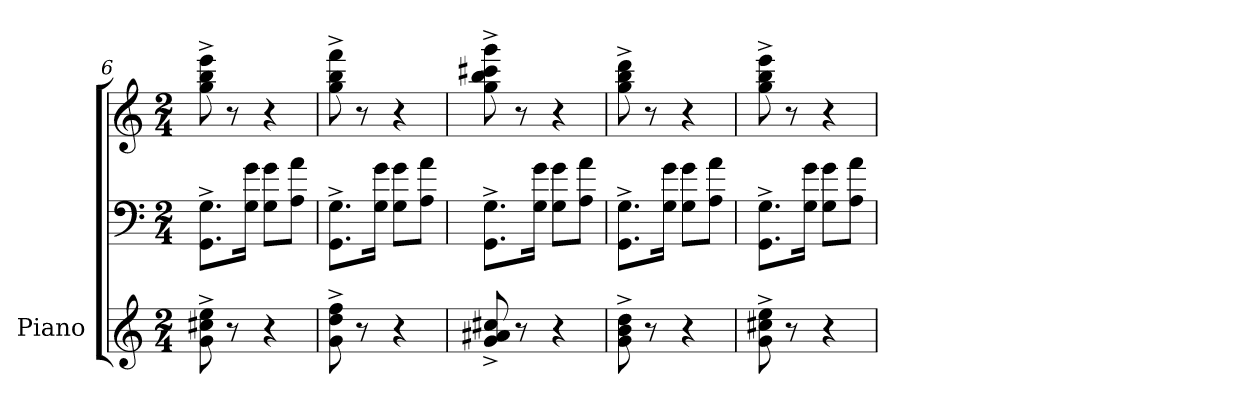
**kern	**kern	**kern
*part1	*part1	*part1
*staff3	*staff2	*staff1
*I"Piano	*	*
*I'Pno.	*	*
*clefG2	*clefF4	*clefG2
*k[]	*k[]	*k[]
*M2/4	*M2/4	*M2/4
=6	=6	=6
8g\^ 8cc#X\^ 8ee\^	8.GG\^ 8.G\^L	8gg\^ 8bb\^ 8eee\^
8r	.	8r
.	16G\ 16g\Jk	.
4r	8G\ 8g\L	4r
.	8A\ 8a\J	.
=7	=7	=7
8g\^ 8dd\^ 8ff\^	8.GG\^ 8.G\^L	8gg\^ 8bb\^ 8fff\^
8r	.	8r
.	16G\ 16g\Jk	.
4r	8G\ 8g\L	4r
.	8A\ 8a\J	.
=8	=8	=8
8g/^ 8a#X/^ 8cc#X/^	8.GG\^ 8.G\^L	8gg\^ 8bb\^ 8ccc#X\^ 8ggg\^
8r	.	8r
.	16G\ 16g\Jk	.
4r	8G\ 8g\L	4r
.	8A\ 8a\J	.
=9	=9	=9
8g\^ 8b\^ 8dd\^	8.GG\^ 8.G\^L	8gg\^ 8bb\^ 8ddd\^
8r	.	8r
.	16G\ 16g\Jk	.
4r	8G\ 8g\L	4r
.	8A\ 8a\J	.
=10	=10	=10
8g\^ 8cc#X\^ 8ee\^	8.GG\^ 8.G\^L	8gg\^ 8bb\^ 8eee\^
8r	.	8r
.	16G\ 16g\Jk	.
4r	8G\ 8g\L	4r
.	8A\ 8a\J	.
=	=	=
*-	*-	*-
